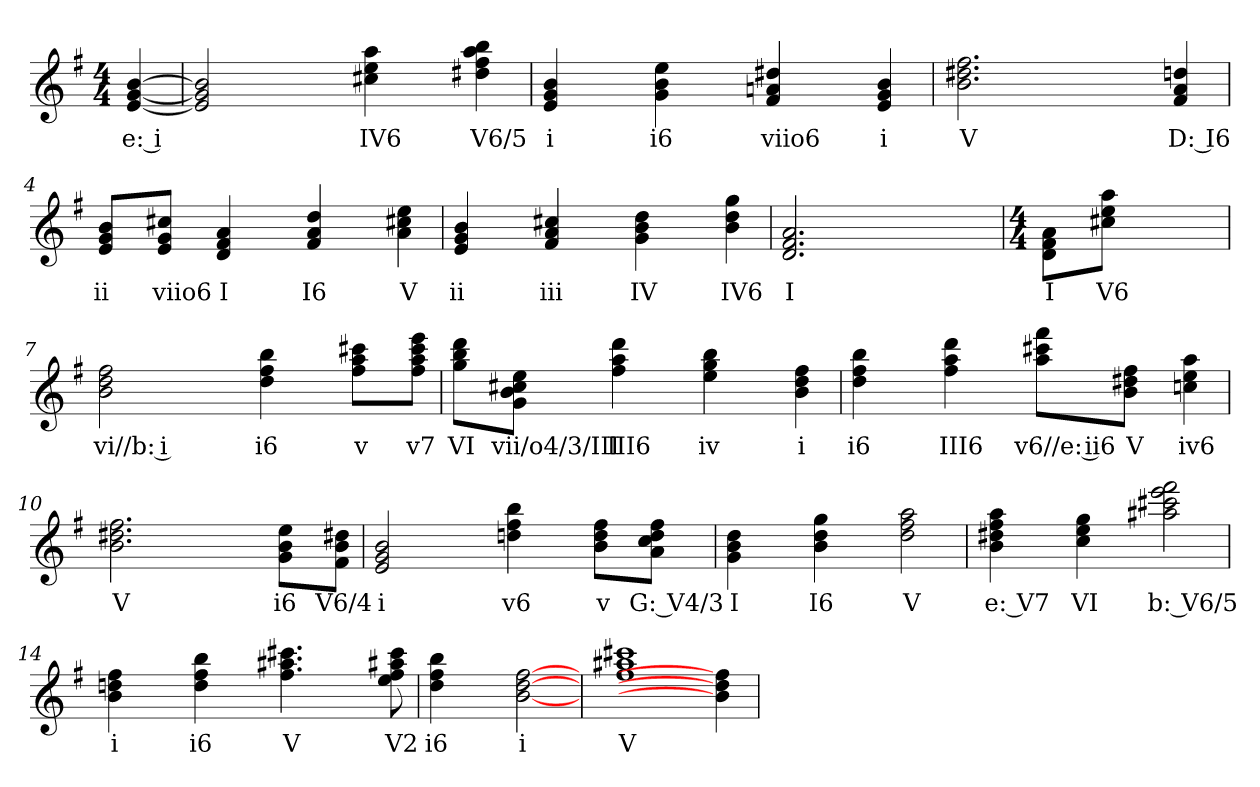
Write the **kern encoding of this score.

**kern	**text
*part1	*part1
*staff1	*staff1
*k[f#]	*
*e:	*
*M4/4	*
=	=
[4e [4g [4b	e: i
=1	=1
2e] 2g] 2b]	.
2ryy	.
4cc#X 4ee 4aa	IV6
4ryy	.
4dd#X 4ff# 4aa 4bb	V6/5
=2	=2
4e 4g 4b	i
4ryy	.
4g 4b 4ee	i6
4ryy	.
4f# 4an 4dd#X	viio6
4ryy	.
4e 4g 4b	i
=3	=3
2.b 2.dd#X 2.ff#	V
2.ryy	.
4f# 4a 4ddn	D: I6
=4	=4
8e 8g 8bL	ii
8ryy	.
8e 8g 8cc#XJ	viio6
8ryy	.
4d 4f# 4a	I
4ryy	.
4f# 4a 4dd	I6
4ryy	.
4a 4cc#X 4ee	V
=5	=5
4e 4g 4b	ii
4ryy	.
4f# 4a 4cc#X	iii
4ryy	.
4g 4b 4dd	IV
4ryy	.
4b 4dd 4gg	IV6
=6a	=6a
2.d 2.f# 2.a	I
2.ryy	.
4ryy	.
=6b	=6b
*M4/4	*
8d 8f# 8aL	I
8ryy	.
8cc#X 8ee 8aaJ	V6
8ryy	.
2ryy	.
=7	=7
2b 2dd 2ff#	vi//b: i
4ryy	.
4ryy	.
4dd 4ff# 4bb	i6
4ryy	.
8ff# 8aa 8ccc#XL	v
8ryy	.
8ff# 8aa 8ccc# 8eeeJ	v7
=8	=8
8gg 8bb 8dddL	VI
8ryy	.
8g 8b 8cc#X 8eeJ	vii/o4/3/III
8ryy	.
4ff# 4aa 4ddd	III6
4ryy	.
4ee 4gg 4bb	iv
4ryy	.
4b 4dd 4ff#	i
=9	=9
4dd 4ff# 4bb	i6
4ryy	.
4ff# 4aa 4ddd	III6
4ryy	.
8aa 8ccc#X 8fff#L	v6//e: ii6
8ryy	.
8b 8dd#X 8ff#J	V
8ryy	.
4ccn 4ee 4aa	iv6
=10	=10
2.b 2.dd#X 2.ff#	V
2.ryy	.
8g 8b 8eeL	i6
8ryy	.
8f# 8b 8dd#XJ	V6/4
=11	=11
2e 2g 2b	i
2ryy	.
4ddn 4ff# 4bb	v6
4ryy	.
8b 8dd 8ff#L	v
8ryy	.
8a 8cc 8dd 8ff#J	G: V4/3
=12	=12
4g 4b 4dd	I
4ryy	.
4b 4dd 4gg	I6
4ryy	.
2dd 2ff# 2aa	V
=13	=13
4b 4dd#X 4ff# 4aa	e: V7
4ryy	.
4cc 4ee 4gg	VI
4ryy	.
2aa#X 2ccc#X 2eee 2fff#	b: V6/5
=14	=14
4b 4ddn 4ff#	i
4ryy	.
4dd 4ff# 4bb	i6
4ryy	.
4.ff# 4.aa#X 4.ccc#X	V
4.ryy	.
8ee 8ff# 8aa#X 8ccc#	V2
=15	=15
4dd 4ff# 4bb	i6
4ryy	.
[2b [2dd [2ff#	i
=16	=16
1ff# 1aa#X 1ccc#X	V
4b] 4dd] 4ff#]	.
=	=
*-	*-
